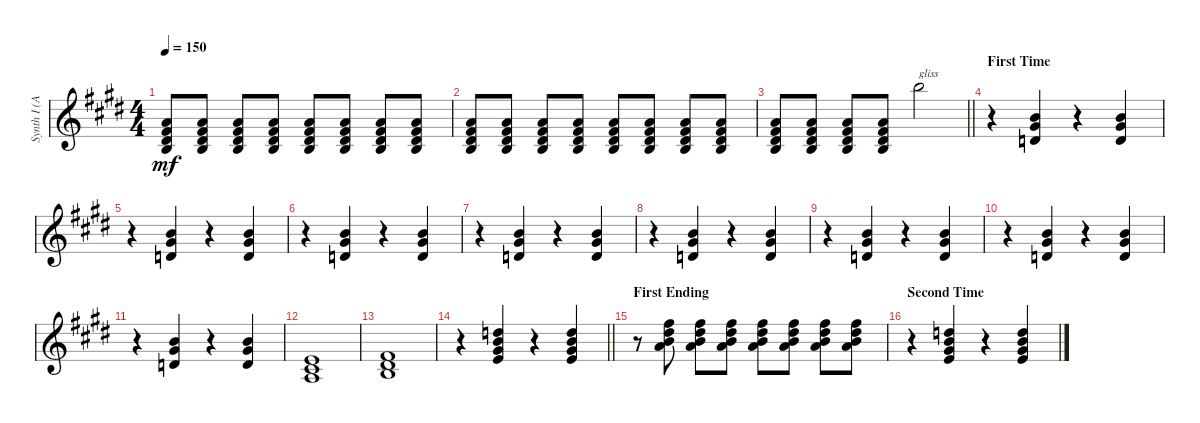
\track ("Synth I (A. Piano)" "Synth I (A") {instrument acousticgrandpiano}
\staff {score}
\tuning (E4 B3 G3 D3 A2 E2 B1) {hide}
\ts (4 4)
\tempo 150
\clef g2
\ks e
(5.1 7.2 8.3 9.4).8{dy mf} (5.1 7.2 8.3 9.4).8 (5.1 7.2 8.3 9.4).8 (5.1 7.2 8.3 9.4).8 (5.1 7.2 8.3 9.4).8 (5.1 7.2 8.3 9.4).8 (5.1 7.2 8.3 9.4).8 (5.1 7.2 8.3 9.4).8 |
(5.1 7.2 8.3 9.4).8 (5.1 7.2 8.3 9.4).8 (5.1 7.2 8.3 9.4).8 (5.1 7.2 8.3 9.4).8 (5.1 7.2 8.3 9.4).8 (5.1 7.2 8.3 9.4).8 (5.1 7.2 8.3 9.4).8 (5.1 7.2 8.3 9.4).8 |
\barLineRight lightlight
(5.1 7.2 8.3 9.4).8 (5.1 7.2 8.3 9.4).8 (5.1 7.2 8.3 9.4).8 (5.1 7.2 8.3 9.4).8 19.1.2{txt "gliss"} |
\section ("" "First Time")
r.4 (4.1 3.2 16.3).4 r.4 (4.1 3.2 16.3).4 |
r.4 (4.1 3.2 16.3).4 r.4 (4.1 3.2 16.3).4 |
r.4 (4.1 3.2 16.3).4 r.4 (4.1 3.2 16.3).4 |
r.4 (4.1 3.2 16.3).4 r.4 (4.1 3.2 16.3).4 |
r.4 (4.1 3.2 16.3).4 r.4 (4.1 3.2 16.3).4 |
r.4 (4.1 3.2 16.3).4 r.4 (4.1 3.2 16.3).4 |
r.4 (4.1 3.2 16.3).4 r.4 (4.1 3.2 16.3).4 |
r.4 (4.1 3.2 16.3).4 r.4 (4.1 3.2 16.3).4 |
(0.1 2.2 2.3).1 |
(2.1 0.2 8.3).1 |
\barLineRight lightlight
r.4 (0.1 9.2 16.3 24.4).4 r.4 (10.1 12.2 13.3 14.4).4 |
\section ("" "First Ending")
r.8 (5.1 12.2 20.3 28.4).8 (5.1 12.2 20.3 28.4).8 (5.1 12.2 20.3 28.4).8 (5.1 12.2 20.3 28.4).8 (5.1 12.2 20.3 28.4).8 (5.1 12.2 20.3 28.4).8 (5.1 12.2 20.3 28.4).8 |
\section ("" "Second Time")
r.4 (10.1 12.2 13.3 14.4).4 r.4 (10.1 12.2 13.3 14.4).4
